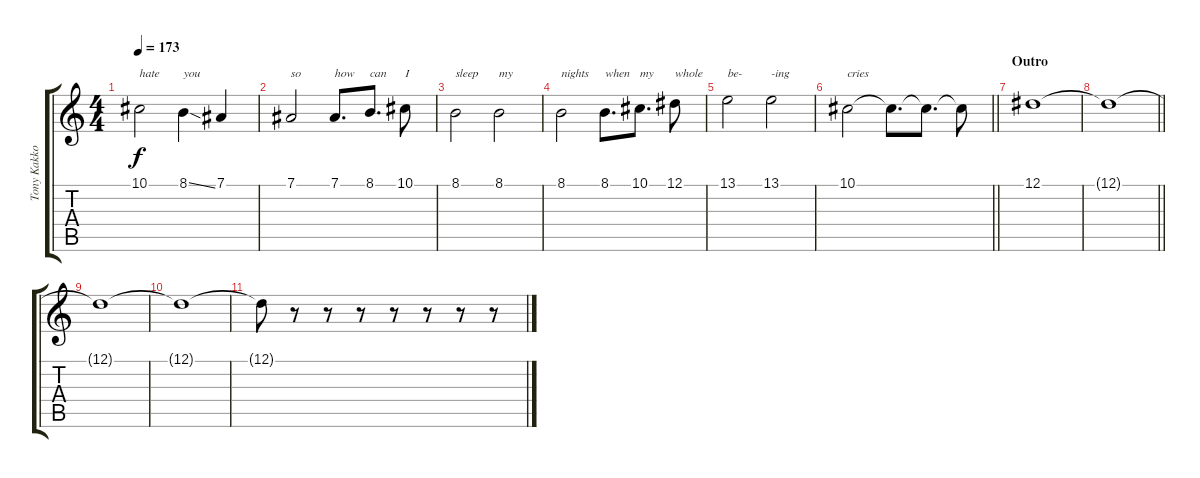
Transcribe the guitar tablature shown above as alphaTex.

\track ("Tony Kakko - Vocals" "Tony Kakko") {instrument altosax}
\staff {score tabs}
\tuning (Eb4 Bb3 Gb3 Db3 Ab2 Eb2) {hide}
\ts (4 4)
\tempo 173
\clef g2
\ks c
10.1.2{txt "hate" dy f} 8.1{ss}.4{txt "you"} 7.1.4 |
7.1.2{txt "so"} 7.1.8{d txt "how"} 8.1.8{d txt "can"} 10.1.8{txt "I"} |
8.1.2{txt "sleep"} 8.1.2{txt "my"} |
8.1.2{txt "nights"} 8.1.8{d txt "when"} 10.1.8{d txt "my"} 12.1.8{txt "whole"} |
13.1.2{txt "be-"} 13.1.2{txt "-ing"} |
\barLineRight lightlight
10.1.2{txt "cries"} 10.1{t}.8{d} 10.1{t}.8{d} 10.1{t}.8 |
\section ("" "Outro")
12.1.1 |
\barLineRight lightlight
12.1{t}.1 |
\ks aminor
12.1{t}.1 |
12.1{t}.1 |
12.1{t}.8 r.8 r.8 r.8 r.8 r.8 r.8 r.8
